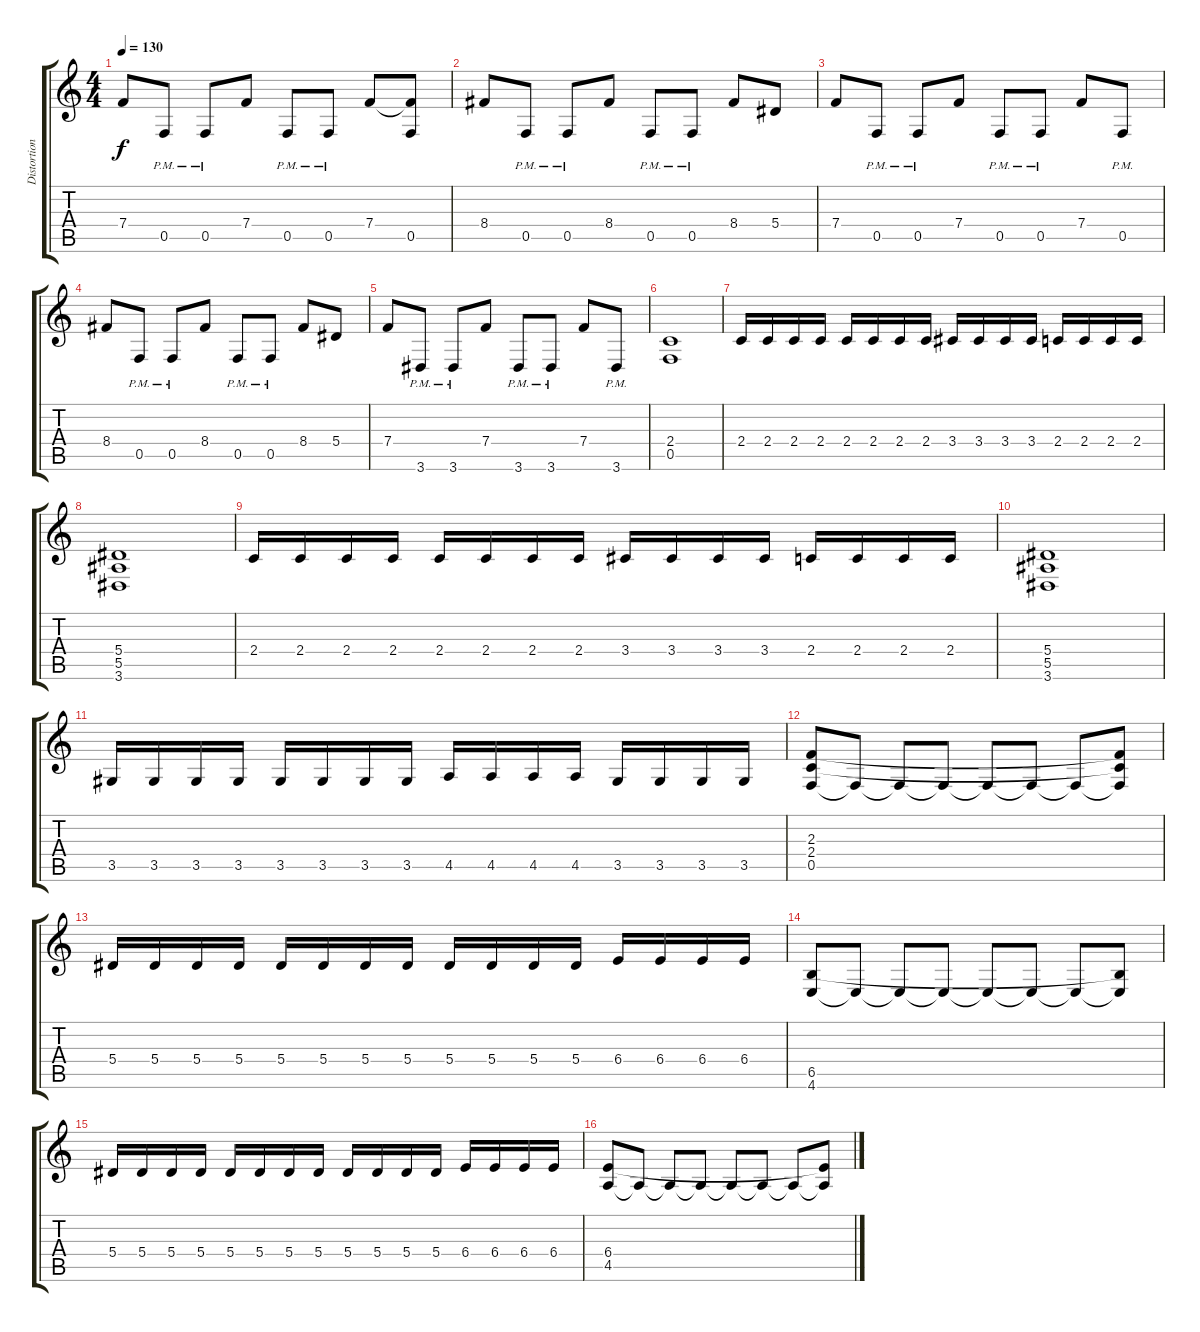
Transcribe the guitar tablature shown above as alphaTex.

\track ("Distortion Guitar 2" "Distortion") {instrument distortionguitar}
\staff {score tabs}
\tuning (C4 G3 Eb3 Bb2 F2 C2) {hide}
\ts (4 4)
\tempo 130
\clef g2
\ks c
7.4.8{dy f} 0.5{pm}.8 0.5{pm}.8 7.4.8 0.5{pm}.8 0.5{pm}.8 7.4.8 (7.4{t} 0.5).8 |
8.4.8 0.5{pm}.8 0.5{pm}.8 8.4.8 0.5{pm}.8 0.5{pm}.8 8.4.8 5.4.8 |
7.4.8 0.5{pm}.8 0.5{pm}.8 7.4.8 0.5{pm}.8 0.5{pm}.8 7.4.8 0.5{pm}.8 |
8.4.8 0.5{pm}.8 0.5{pm}.8 8.4.8 0.5{pm}.8 0.5{pm}.8 8.4.8 5.4.8 |
7.4.8 3.6{pm}.8 3.6{pm}.8 7.4.8 3.6{pm}.8 3.6{pm}.8 7.4.8 3.6{pm}.8 |
(2.4 0.5).1 |
2.4.16 2.4.16 2.4.16 2.4.16 2.4.16 2.4.16 2.4.16 2.4.16 3.4.16 3.4.16 3.4.16 3.4.16 2.4.16 2.4.16 2.4.16 2.4.16 |
(5.4 5.5 3.6).1 |
2.4.16 2.4.16 2.4.16 2.4.16 2.4.16 2.4.16 2.4.16 2.4.16 3.4.16 3.4.16 3.4.16 3.4.16 2.4.16 2.4.16 2.4.16 2.4.16 |
(5.4 5.5 3.6).1 |
3.5.16 3.5.16 3.5.16 3.5.16 3.5.16 3.5.16 3.5.16 3.5.16 4.5.16 4.5.16 4.5.16 4.5.16 3.5.16 3.5.16 3.5.16 3.5.16 |
(2.3 2.4 0.5).8 0.5{t}.8 0.5{t}.8 0.5{t}.8 0.5{t}.8 0.5{t}.8 0.5{t}.8 (2.3{t} 2.4{t} 0.5{t}).8 |
5.4.16 5.4.16 5.4.16 5.4.16 5.4.16 5.4.16 5.4.16 5.4.16 5.4.16 5.4.16 5.4.16 5.4.16 6.4.16 6.4.16 6.4.16 6.4.16 |
(6.5 4.6).8 4.6{t}.8 4.6{t}.8 4.6{t}.8 4.6{t}.8 4.6{t}.8 4.6{t}.8 (6.5{t} 4.6{t}).8 |
5.4.16 5.4.16 5.4.16 5.4.16 5.4.16 5.4.16 5.4.16 5.4.16 5.4.16 5.4.16 5.4.16 5.4.16 6.4.16 6.4.16 6.4.16 6.4.16 |
(6.4 4.5).8 4.5{t}.8 4.5{t}.8 4.5{t}.8 4.5{t}.8 4.5{t}.8 4.5{t}.8 (6.4{t} 4.5{t}).8
